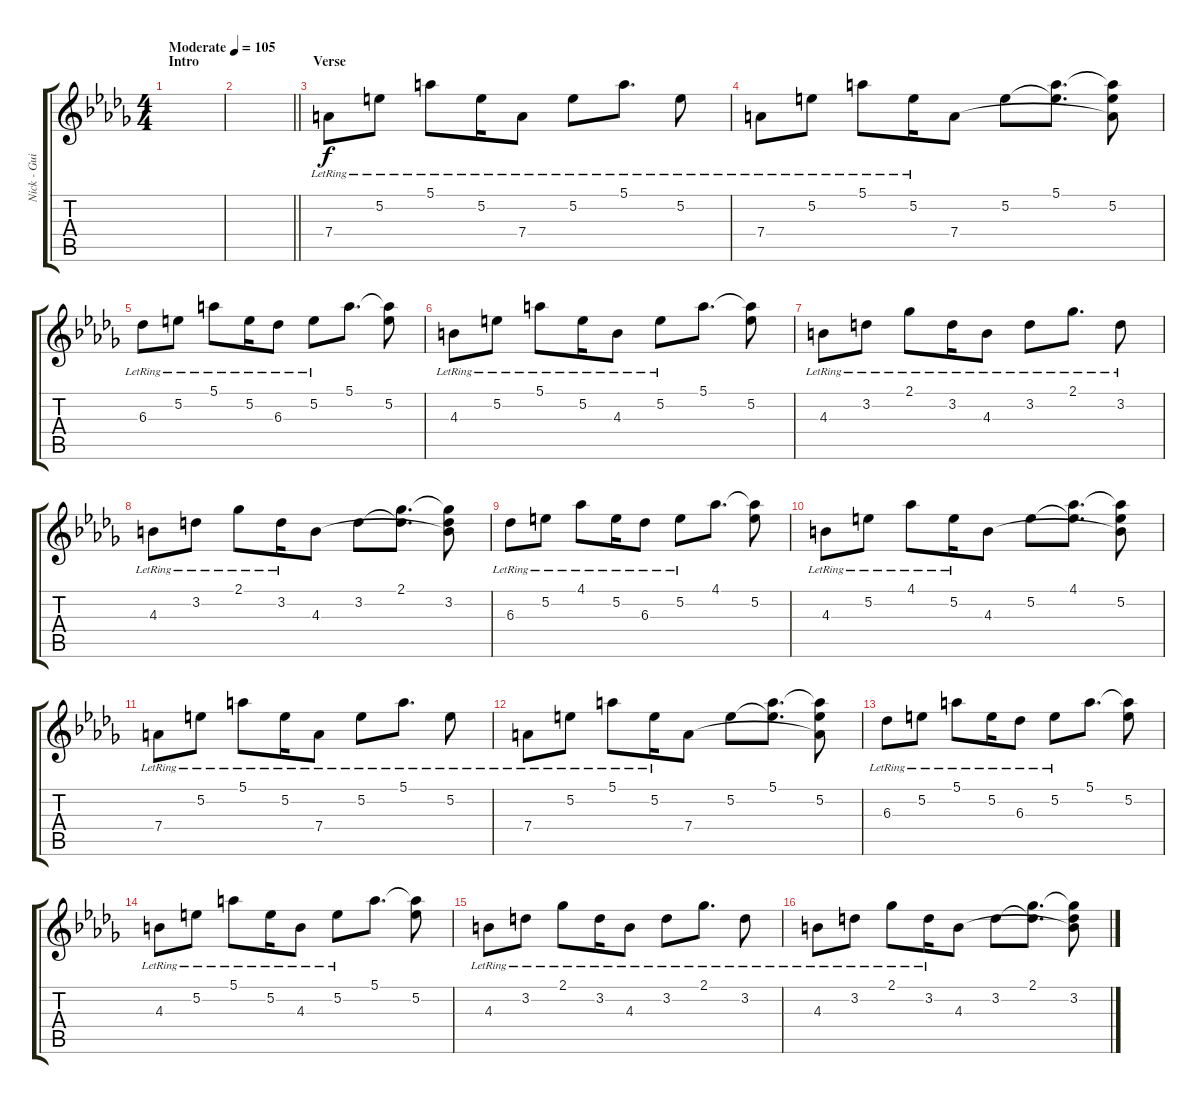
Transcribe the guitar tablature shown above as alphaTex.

\track ("Nick - Guitar RSE" "Nick - Gui") {instrument overdrivenguitar}
\staff {score tabs}
\tuning (E4 B3 G3 D3 A2 E2) {hide}
\ts (4 4)
\section ("" "Intro")
\tempo (105 "Moderate")
\clef g2
\ks db
|
\barLineRight lightlight
|
\section ("" "Verse")
7.4{lr}.8 5.2{lr}.8 5.1{lr}.8 5.2{lr}.16 7.4{lr}.8 5.2{lr}.8 5.1{lr}.8{d} 5.2{lr}.8 |
7.4{lr}.8 5.2{lr}.8 5.1{lr}.8 5.2{lr}.16 7.4.8 5.2.8 (5.1 5.2{t}).8{d} (5.1{t} 5.2 7.4{t}).8 |
6.3{lr}.8 5.2{lr}.8 5.1{lr}.8 5.2{lr}.16 6.3{lr}.8 5.2{lr}.8 5.1.8{d} (5.1{t} 5.2).8 |
4.3{lr}.8 5.2{lr}.8 5.1{lr}.8 5.2{lr}.16 4.3{lr}.8 5.2{lr}.8 5.1.8{d} (5.1{t} 5.2).8 |
4.3{lr}.8 3.2{lr}.8 2.1{lr}.8 3.2{lr}.16 4.3{lr}.8 3.2{lr}.8 2.1{lr}.8{d} 3.2{lr}.8 |
4.3{lr}.8 3.2{lr}.8 2.1{lr}.8 3.2{lr}.16 4.3.8 3.2.8 (2.1 3.2{t}).8{d} (2.1{t} 3.2 4.3{t}).8 |
6.3{lr}.8 5.2{lr}.8 4.1{lr}.8 5.2{lr}.16 6.3{lr}.8 5.2{lr}.8 4.1.8{d} (4.1{t} 5.2).8 |
4.3{lr}.8 5.2{lr}.8 4.1{lr}.8 5.2{lr}.16 4.3.8 5.2.8 (4.1 5.2{t}).8{d} (4.1{t} 5.2 4.3{t}).8 |
7.4{lr}.8 5.2{lr}.8 5.1{lr}.8 5.2{lr}.16 7.4{lr}.8 5.2{lr}.8 5.1{lr}.8{d} 5.2{lr}.8 |
7.4{lr}.8 5.2{lr}.8 5.1{lr}.8 5.2{lr}.16 7.4.8 5.2.8 (5.1 5.2{t}).8{d} (5.1{t} 5.2 7.4{t}).8 |
6.3{lr}.8 5.2{lr}.8 5.1{lr}.8 5.2{lr}.16 6.3{lr}.8 5.2{lr}.8 5.1.8{d} (5.1{t} 5.2).8 |
4.3{lr}.8 5.2{lr}.8 5.1{lr}.8 5.2{lr}.16 4.3{lr}.8 5.2{lr}.8 5.1.8{d} (5.1{t} 5.2).8 |
4.3{lr}.8 3.2{lr}.8 2.1{lr}.8 3.2{lr}.16 4.3{lr}.8 3.2{lr}.8 2.1{lr}.8{d} 3.2{lr}.8 |
4.3{lr}.8 3.2{lr}.8 2.1{lr}.8 3.2{lr}.16 4.3.8 3.2.8 (2.1 3.2{t}).8{d} (2.1{t} 3.2 4.3{t}).8
